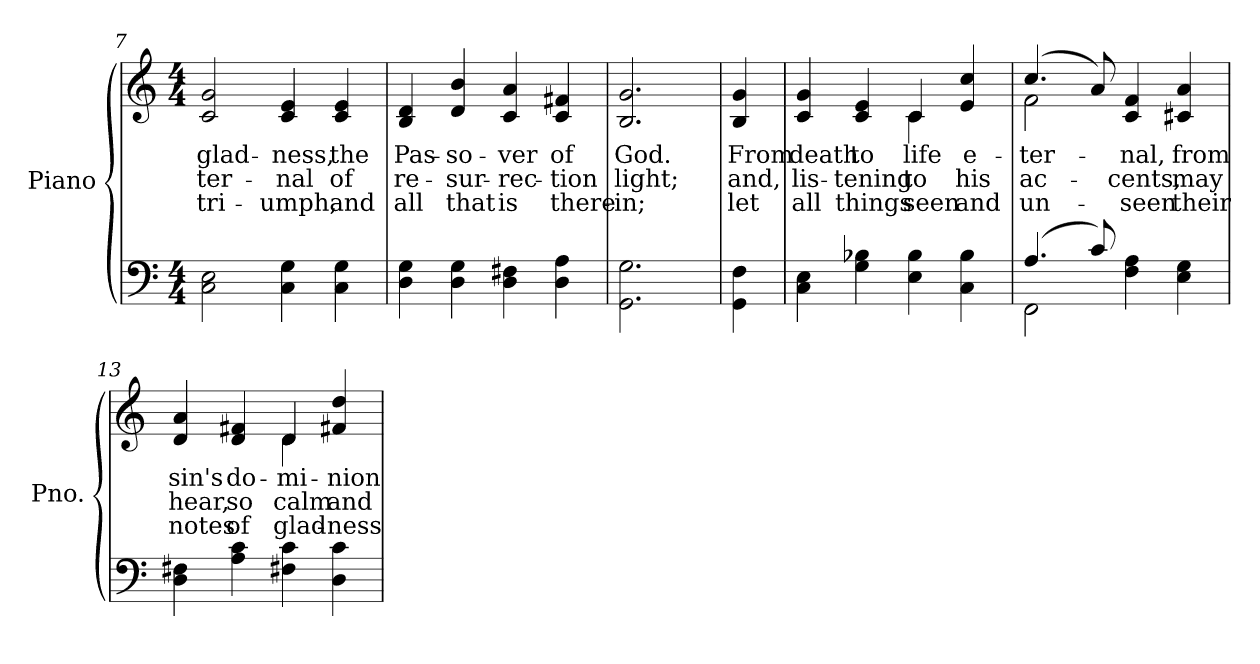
**kern	**kern	**text	**text	**text
*part2	*part1	*part1	*part1	*part1
*staff2	*staff1	*staff1	*staff1	*staff1
*I"Piano	*I"Piano	*	*	*
*I'Pno.	*I'Pno.	*	*	*
*clefF4	*clefG2	*	*	*
*k[]	*k[]	*	*	*
*C:	*C:	*	*	*
*M4/4	*M4/4	*	*	*
=7	=7	=7	=7	=7
!	!	!LO:LY:b:color=#000000	!LO:LY:b:color=#000000	!LO:LY:b:color=#000000
2Ci\ 2Ei	2ci/ 2gi	glad-	-ter-	tri-
!	!	!LO:LY:b:color=#000000	!LO:LY:b:color=#000000	!LO:LY:b:color=#000000
4Ci\ 4Gi	4ci/ 4ei	-ness,	-nal	-umph,
!	!	!LO:LY:b:color=#000000	!LO:LY:b:color=#000000	!LO:LY:b:color=#000000
4Ci\ 4Gi	4ci/ 4ei	the	of	and
=8	=8	=8	=8	=8
!	!	!LO:LY:b:color=#000000	!LO:LY:b:color=#000000	!LO:LY:b:color=#000000
4Di\ 4Gi	4Bi/ 4di	Pas-	re-	all
!	!	!LO:LY:b:color=#000000	!LO:LY:b:color=#000000	!LO:LY:b:color=#000000
4Di\ 4Gi	4di/ 4bi	-so-	-sur-	that
!	!	!LO:LY:b:color=#000000	!LO:LY:b:color=#000000	!LO:LY:b:color=#000000
4Di\ 4F#Xi	4ci/ 4ai	-ver	-rec-	is
!	!	!LO:LY:b:color=#000000	!LO:LY:b:color=#000000	!LO:LY:b:color=#000000
4Di\ 4Ai	4ci/ 4f#Xi	of	-tion	there-
=9	=9	=9	=9	=9
!	!	!LO:LY:b:color=#000000	!LO:LY:b:color=#000000	!LO:LY:b:color=#000000
2.GGi\ 2.Gi	2.Bi/ 2.gi	God.	light;	-in;
!!LO:LB:g=z
=10	=10	=10	=10	=10
!	!	!LO:LY:b:color=#000000	!LO:LY:b:color=#000000	!LO:LY:b:color=#000000
4GGi\ 4Fi	4Bi/ 4gi	From	and,	let
=11	=11	=11	=11	=11
!	!	!LO:LY:b:color=#000000	!LO:LY:b:color=#000000	!LO:LY:b:color=#000000
*	*^	*	*	*
4Ci\ 4Ei	4ci/ 4gi	2ryy	death	lis-	all
!	!	!	!LO:LY:b:color=#000000	!LO:LY:b:color=#000000	!LO:LY:b:color=#000000
4Gi\ 4B-Xi	4ci/ 4ei	.	to	-tening	things
!	!	!	!LO:LY:b:color=#000000	!LO:LY:b:color=#000000	!LO:LY:b:color=#000000
4Ei\ 4B-i	4ci/	4ci\	life	to	seen
!	!	!	!LO:LY:b:color=#000000	!LO:LY:b:color=#000000	!LO:LY:b:color=#000000
4Ci\ 4B-i	4ei/ 4cci	4ryy	e-	his	and
=12	=12	=12	=12	=12	=12
*^	*	*	*	*	*
!	!	!	!	!LO:LY:b:color=#000000	!LO:LY:b:color=#000000	!LO:LY:b:color=#000000
(4.Ai/	2FFi\	(4.cci/	2fi\	-ter-	ac-	un-
8ci/)	.	8ai/)	.	.	.	.
!	!	!	!	!LO:LY:b:color=#000000	!LO:LY:b:color=#000000	!LO:LY:b:color=#000000
4Fi\ 4Ai	2ryy	4ci/ 4fi	2ryy	-nal,	-cents,	-seen
!	!	!	!	!LO:LY:b:color=#000000	!LO:LY:b:color=#000000	!LO:LY:b:color=#000000
4Ei\ 4Gi	.	4c#Xi/ 4ai	.	from	may	their
*v	*v	*	*	*	*	*
=13	=13	=13	=13	=13	=13
!	!	!	!LO:LY:b:color=#000000	!LO:LY:b:color=#000000	!LO:LY:b:color=#000000
4Di\ 4F#Xi	4di/ 4ai	2ryy	sin's	hear,	notes
!	!	!	!LO:LY:b:color=#000000	!LO:LY:b:color=#000000	!LO:LY:b:color=#000000
4Ai\ 4ci	4di/ 4f#Xi	.	do-	so	of
!	!	!	!LO:LY:b:color=#000000	!LO:LY:b:color=#000000	!LO:LY:b:color=#000000
4F#Xi\ 4ci	4di/	4di\	-mi-	calm	glad-
!	!	!	!LO:LY:b:color=#000000	!LO:LY:b:color=#000000	!LO:LY:b:color=#000000
4Di\ 4ci	4f#Xi/ 4ddi	4ryy	-nion	and	-ness
*	*v	*v	*	*	*
=	=	=	=	=
*-	*-	*-	*-	*-
